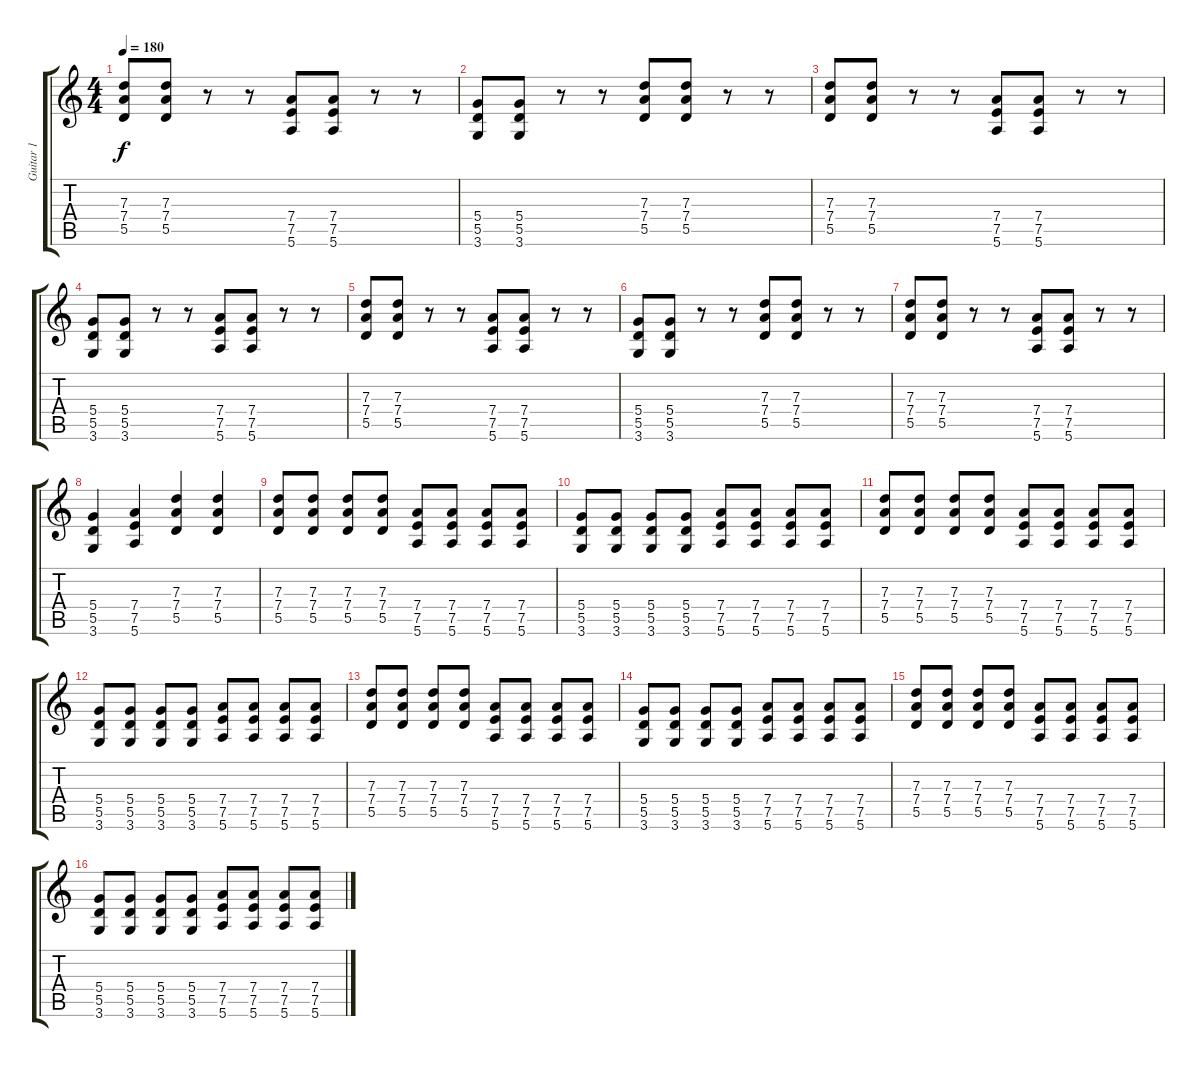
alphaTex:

\track ("Guitar 1" "Guitar 1") {instrument distortionguitar}
\staff {score tabs}
\tuning (E4 B3 G3 D3 A2 E2) {hide}
\ts (4 4)
\tempo 180
\clef g2
\ks c
(7.3 7.4 5.5).8{dy f} (7.3 7.4 5.5).8 r.8 r.8 (7.4 7.5 5.6).8 (7.4 7.5 5.6).8 r.8 r.8 |
(5.4 5.5 3.6).8 (5.4 5.5 3.6).8 r.8 r.8 (7.3 7.4 5.5).8 (7.3 7.4 5.5).8 r.8 r.8 |
(7.3 7.4 5.5).8 (7.3 7.4 5.5).8 r.8 r.8 (7.4 7.5 5.6).8 (7.4 7.5 5.6).8 r.8 r.8 |
(5.4 5.5 3.6).8 (5.4 5.5 3.6).8 r.8 r.8 (7.4 7.5 5.6).8 (7.4 7.5 5.6).8 r.8 r.8 |
(7.3 7.4 5.5).8 (7.3 7.4 5.5).8 r.8 r.8 (7.4 7.5 5.6).8 (7.4 7.5 5.6).8 r.8 r.8 |
(5.4 5.5 3.6).8 (5.4 5.5 3.6).8 r.8 r.8 (7.3 7.4 5.5).8 (7.3 7.4 5.5).8 r.8 r.8 |
(7.3 7.4 5.5).8 (7.3 7.4 5.5).8 r.8 r.8 (7.4 7.5 5.6).8 (7.4 7.5 5.6).8 r.8 r.8 |
(5.4 5.5 3.6).4 (7.4 7.5 5.6).4 (7.3 7.4 5.5).4 (7.3 7.4 5.5).4 |
(7.3 7.4 5.5).8 (7.3 7.4 5.5).8 (7.3 7.4 5.5).8 (7.3 7.4 5.5).8 (7.4 7.5 5.6).8 (7.4 7.5 5.6).8 (7.4 7.5 5.6).8 (7.4 7.5 5.6).8 |
(5.4 5.5 3.6).8 (5.4 5.5 3.6).8 (5.4 5.5 3.6).8 (5.4 5.5 3.6).8 (7.4 7.5 5.6).8 (7.4 7.5 5.6).8 (7.4 7.5 5.6).8 (7.4 7.5 5.6).8 |
(7.3 7.4 5.5).8 (7.3 7.4 5.5).8 (7.3 7.4 5.5).8 (7.3 7.4 5.5).8 (7.4 7.5 5.6).8 (7.4 7.5 5.6).8 (7.4 7.5 5.6).8 (7.4 7.5 5.6).8 |
(5.4 5.5 3.6).8 (5.4 5.5 3.6).8 (5.4 5.5 3.6).8 (5.4 5.5 3.6).8 (7.4 7.5 5.6).8 (7.4 7.5 5.6).8 (7.4 7.5 5.6).8 (7.4 7.5 5.6).8 |
(7.3 7.4 5.5).8 (7.3 7.4 5.5).8 (7.3 7.4 5.5).8 (7.3 7.4 5.5).8 (7.4 7.5 5.6).8 (7.4 7.5 5.6).8 (7.4 7.5 5.6).8 (7.4 7.5 5.6).8 |
(5.4 5.5 3.6).8 (5.4 5.5 3.6).8 (5.4 5.5 3.6).8 (5.4 5.5 3.6).8 (7.4 7.5 5.6).8 (7.4 7.5 5.6).8 (7.4 7.5 5.6).8 (7.4 7.5 5.6).8 |
(7.3 7.4 5.5).8 (7.3 7.4 5.5).8 (7.3 7.4 5.5).8 (7.3 7.4 5.5).8 (7.4 7.5 5.6).8 (7.4 7.5 5.6).8 (7.4 7.5 5.6).8 (7.4 7.5 5.6).8 |
(5.4 5.5 3.6).8 (5.4 5.5 3.6).8 (5.4 5.5 3.6).8 (5.4 5.5 3.6).8 (7.4 7.5 5.6).8 (7.4 7.5 5.6).8 (7.4 7.5 5.6).8 (7.4 7.5 5.6).8
